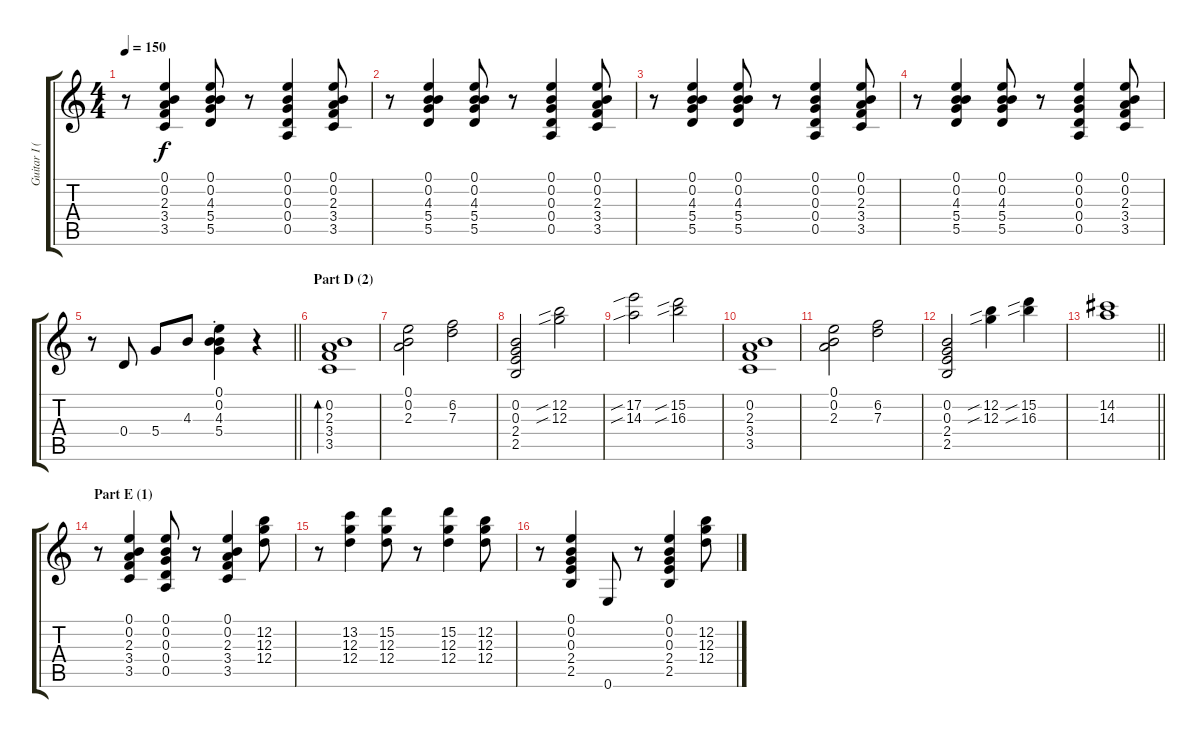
\track ("Guitar I (Sugizo)" "Guitar I (") {instrument distortionguitar}
\staff {score tabs}
\tuning (E4 B3 G3 D3 A2 E2) {hide}
\ts (4 4)
\tempo 150
\clef g2
\ks c
r.8{dy f} (0.1 0.2 2.3 3.4 3.5).4 (0.1 0.2 4.3 5.4 5.5).8 r.8 (0.1 0.2 0.3 0.4 0.5).4 (0.1 0.2 2.3 3.4 3.5).8 |
r.8 (0.1 0.2 4.3 5.4 5.5).4 (0.1 0.2 4.3 5.4 5.5).8 r.8 (0.1 0.2 0.3 0.4 0.5).4 (0.1 0.2 2.3 3.4 3.5).8 |
r.8 (0.1 0.2 4.3 5.4 5.5).4 (0.1 0.2 4.3 5.4 5.5).8 r.8 (0.1 0.2 0.3 0.4 0.5).4 (0.1 0.2 2.3 3.4 3.5).8 |
r.8 (0.1 0.2 4.3 5.4 5.5).4 (0.1 0.2 4.3 5.4 5.5).8 r.8 (0.1 0.2 0.3 0.4 0.5).4 (0.1 0.2 2.3 3.4 3.5).8 |
\barLineRight lightlight
r.8 0.4.8 5.4.8 4.3.8 (0.1{st} 0.2{st} 4.3{st} 5.4{st}).4 r.4 |
\section ("" "Part D (2)")
(0.2 2.3 3.4 3.5).1{bd 120} |
(0.1 0.2 2.3).2 (6.2 7.3).2 |
(0.2 0.3 2.4 2.5).2 (12.2{sib} 12.3{sib}).2 |
(17.2{sib} 14.3{sib}).2 (15.2{sib} 16.3{sib}).2 |
(0.2 2.3 3.4 3.5).1 |
(0.1 0.2 2.3).2 (6.2 7.3).2 |
(0.2 0.3 2.4 2.5).2 (12.2{sib} 12.3{sib}).4 (15.2{sib} 16.3{sib}).4 |
\barLineRight lightlight
(14.2 14.3).1 |
\section ("" "Part E (1)")
r.8 (0.1 0.2 2.3 3.4 3.5).4 (0.1 0.2 0.3 0.4 0.5).8 r.8 (0.1 0.2 2.3 3.4 3.5).4 (12.2 12.3 12.4).8 |
r.8 (13.2 12.3 12.4).4 (15.2 12.3 12.4).8 r.8 (15.2 12.3 12.4).4 (12.2 12.3 12.4).8 |
r.8 (0.1 0.2 0.3 2.4 2.5).4 0.6.8 r.8 (0.1 0.2 0.3 2.4 2.5).4 (12.2 12.3 12.4).8
